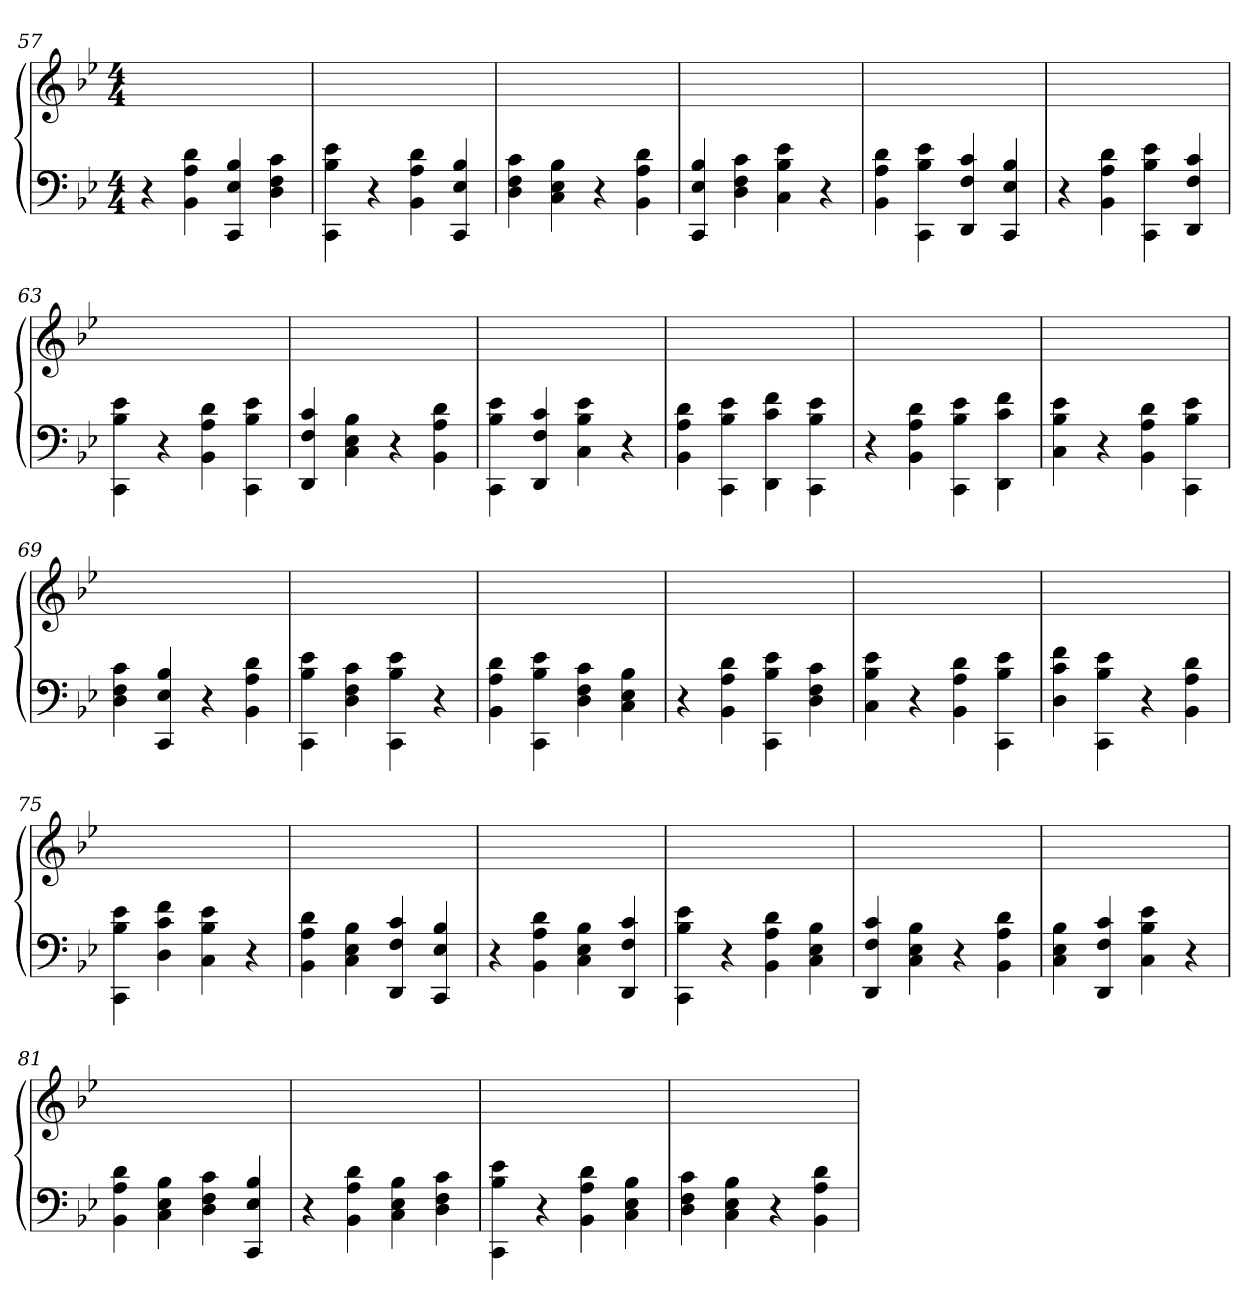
**kern	**kern
*part2	*part1
*staff2	*staff1
*clefF4	*clefG2
*k[b-e-]	*k[b-e-]
*B-:	*B-:
*M4/4	*M4/4
=57	=57
4r	1ryy
4BB- 4A 4d	.
4CC 4E- 4B-	.
4D 4F 4c	.
=58	=58
4CC 4B- 4e-	1ryy
4r	.
4BB- 4A 4d	.
4CC 4E- 4B-	.
=59	=59
4D 4F 4c	1ryy
4C 4E- 4B-	.
4r	.
4BB- 4A 4d	.
=60	=60
4CC 4E- 4B-	1ryy
4D 4F 4c	.
4C 4B- 4e-	.
4r	.
=61	=61
4BB- 4A 4d	1ryy
4CC 4B- 4e-	.
4DD 4F 4c	.
4CC 4E- 4B-	.
=62	=62
4r	1ryy
4BB- 4A 4d	.
4CC 4B- 4e-	.
4DD 4F 4c	.
=63	=63
4CC 4B- 4e-	1ryy
4r	.
4BB- 4A 4d	.
4CC 4B- 4e-	.
=64	=64
4DD 4F 4c	1ryy
4C 4E- 4B-	.
4r	.
4BB- 4A 4d	.
=65	=65
4CC 4B- 4e-	1ryy
4DD 4F 4c	.
4C 4B- 4e-	.
4r	.
=66	=66
4BB- 4A 4d	1ryy
4CC 4B- 4e-	.
4DD 4c 4f	.
4CC 4B- 4e-	.
=67	=67
4r	1ryy
4BB- 4A 4d	.
4CC 4B- 4e-	.
4DD 4c 4f	.
=68	=68
4C 4B- 4e-	1ryy
4r	.
4BB- 4A 4d	.
4CC 4B- 4e-	.
=69	=69
4D 4F 4c	1ryy
4CC 4E- 4B-	.
4r	.
4BB- 4A 4d	.
=70	=70
4CC 4B- 4e-	1ryy
4D 4F 4c	.
4CC 4B- 4e-	.
4r	.
=71	=71
4BB- 4A 4d	1ryy
4CC 4B- 4e-	.
4D 4F 4c	.
4C 4E- 4B-	.
=72	=72
4r	1ryy
4BB- 4A 4d	.
4CC 4B- 4e-	.
4D 4F 4c	.
=73	=73
4C 4B- 4e-	1ryy
4r	.
4BB- 4A 4d	.
4CC 4B- 4e-	.
=74	=74
4D 4c 4f	1ryy
4CC 4B- 4e-	.
4r	.
4BB- 4A 4d	.
=75	=75
4CC 4B- 4e-	1ryy
4D 4c 4f	.
4C 4B- 4e-	.
4r	.
=76	=76
4BB- 4A 4d	1ryy
4C 4E- 4B-	.
4DD 4F 4c	.
4CC 4E- 4B-	.
=77	=77
4r	1ryy
4BB- 4A 4d	.
4C 4E- 4B-	.
4DD 4F 4c	.
=78	=78
4CC 4B- 4e-	1ryy
4r	.
4BB- 4A 4d	.
4C 4E- 4B-	.
=79	=79
4DD 4F 4c	1ryy
4C 4E- 4B-	.
4r	.
4BB- 4A 4d	.
=80	=80
4C 4E- 4B-	1ryy
4DD 4F 4c	.
4C 4B- 4e-	.
4r	.
=81	=81
4BB- 4A 4d	1ryy
4C 4E- 4B-	.
4D 4F 4c	.
4CC 4E- 4B-	.
=82	=82
4r	1ryy
4BB- 4A 4d	.
4C 4E- 4B-	.
4D 4F 4c	.
=83	=83
4CC 4B- 4e-	1ryy
4r	.
4BB- 4A 4d	.
4C 4E- 4B-	.
=84	=84
4D 4F 4c	1ryy
4C 4E- 4B-	.
4r	.
4BB- 4A 4d	.
=	=
*-	*-
